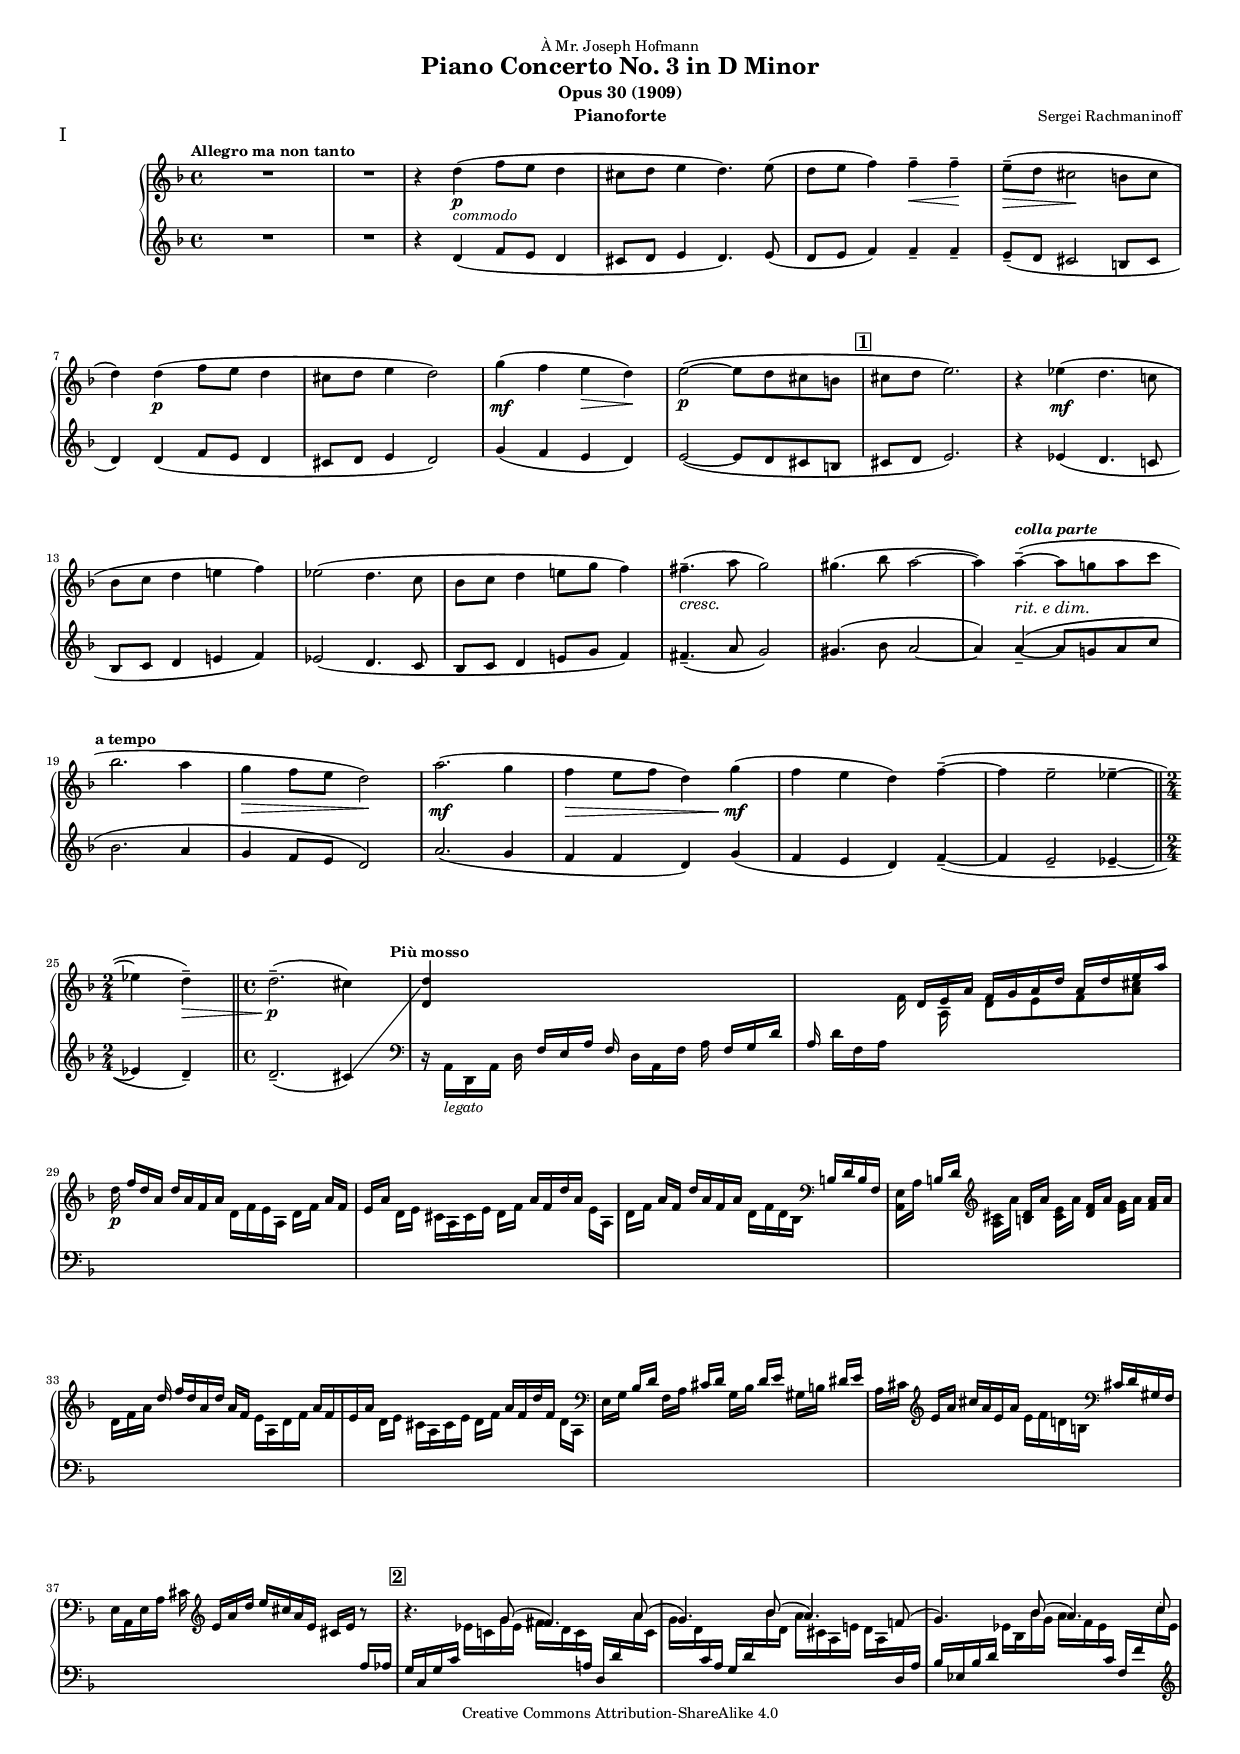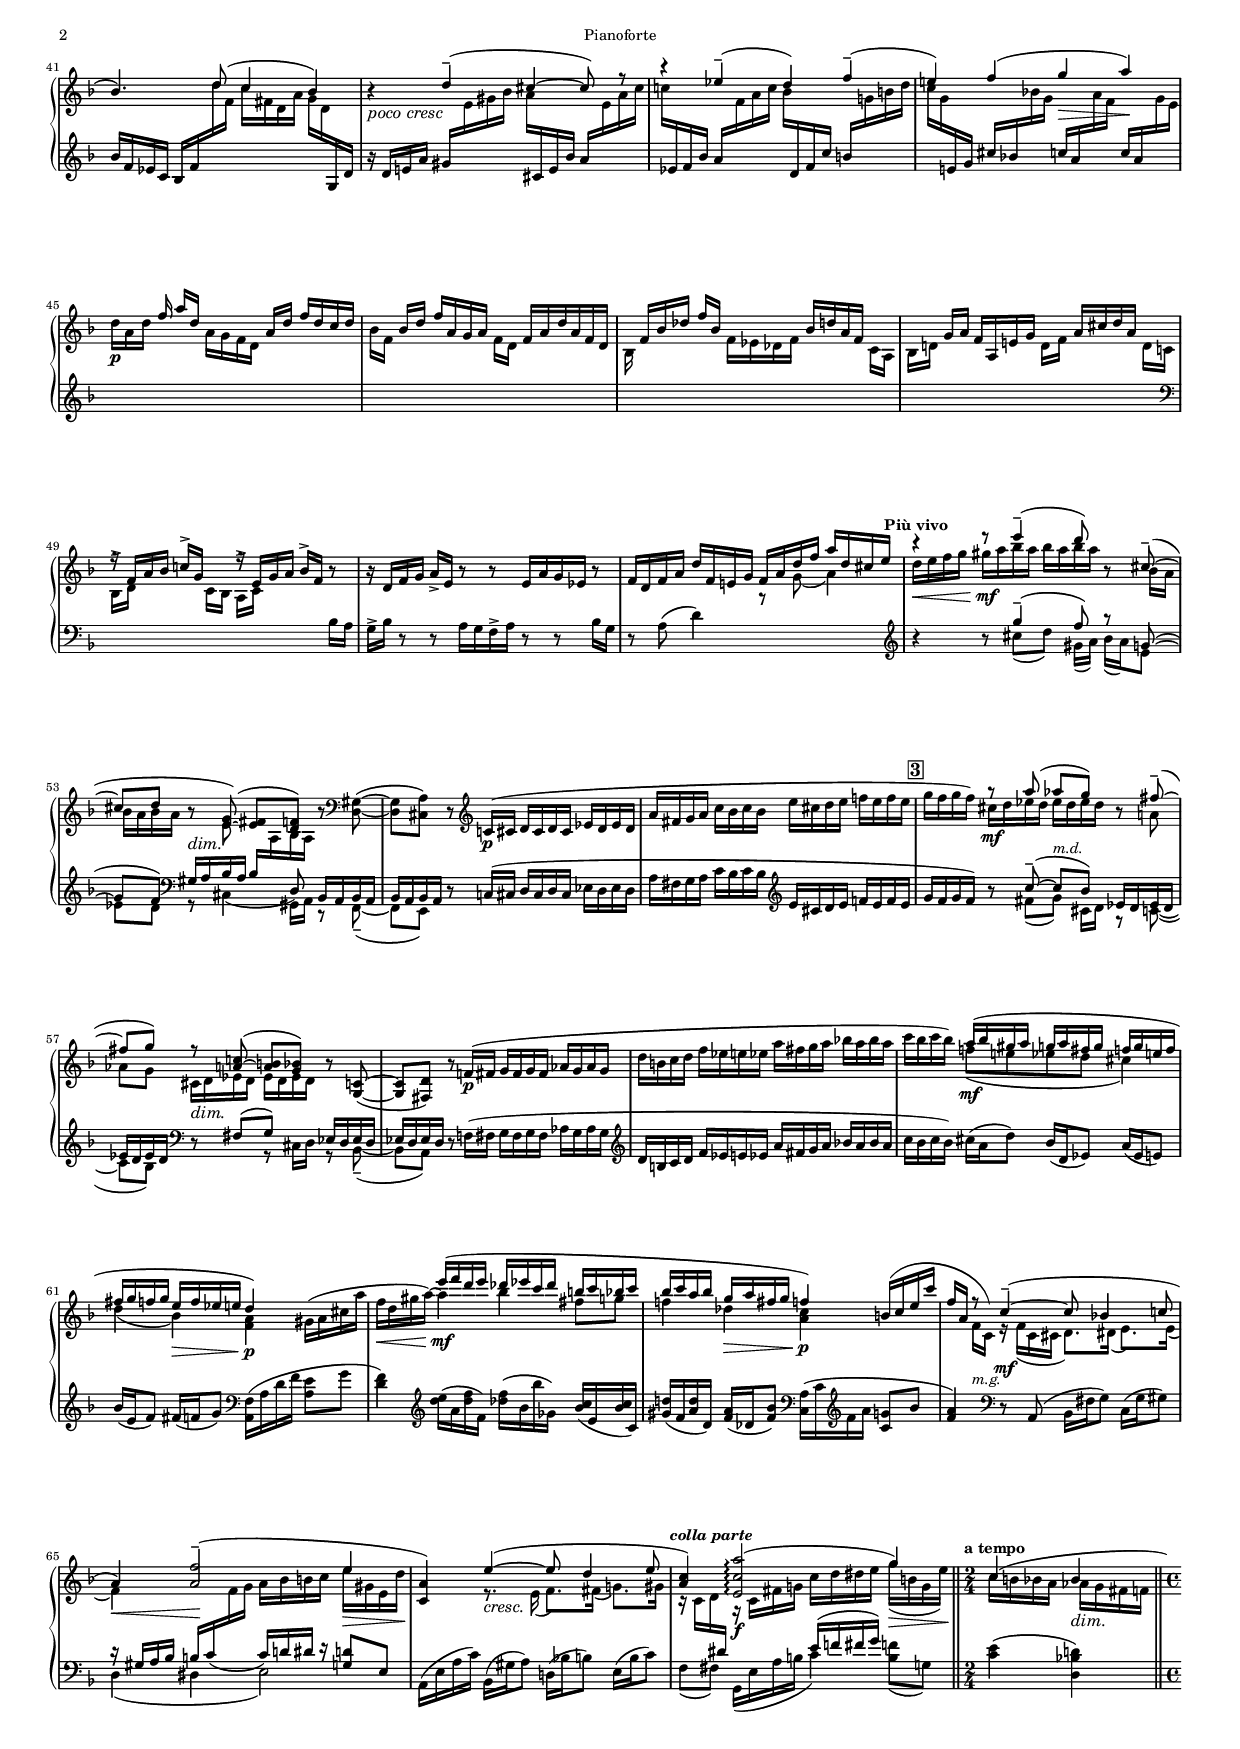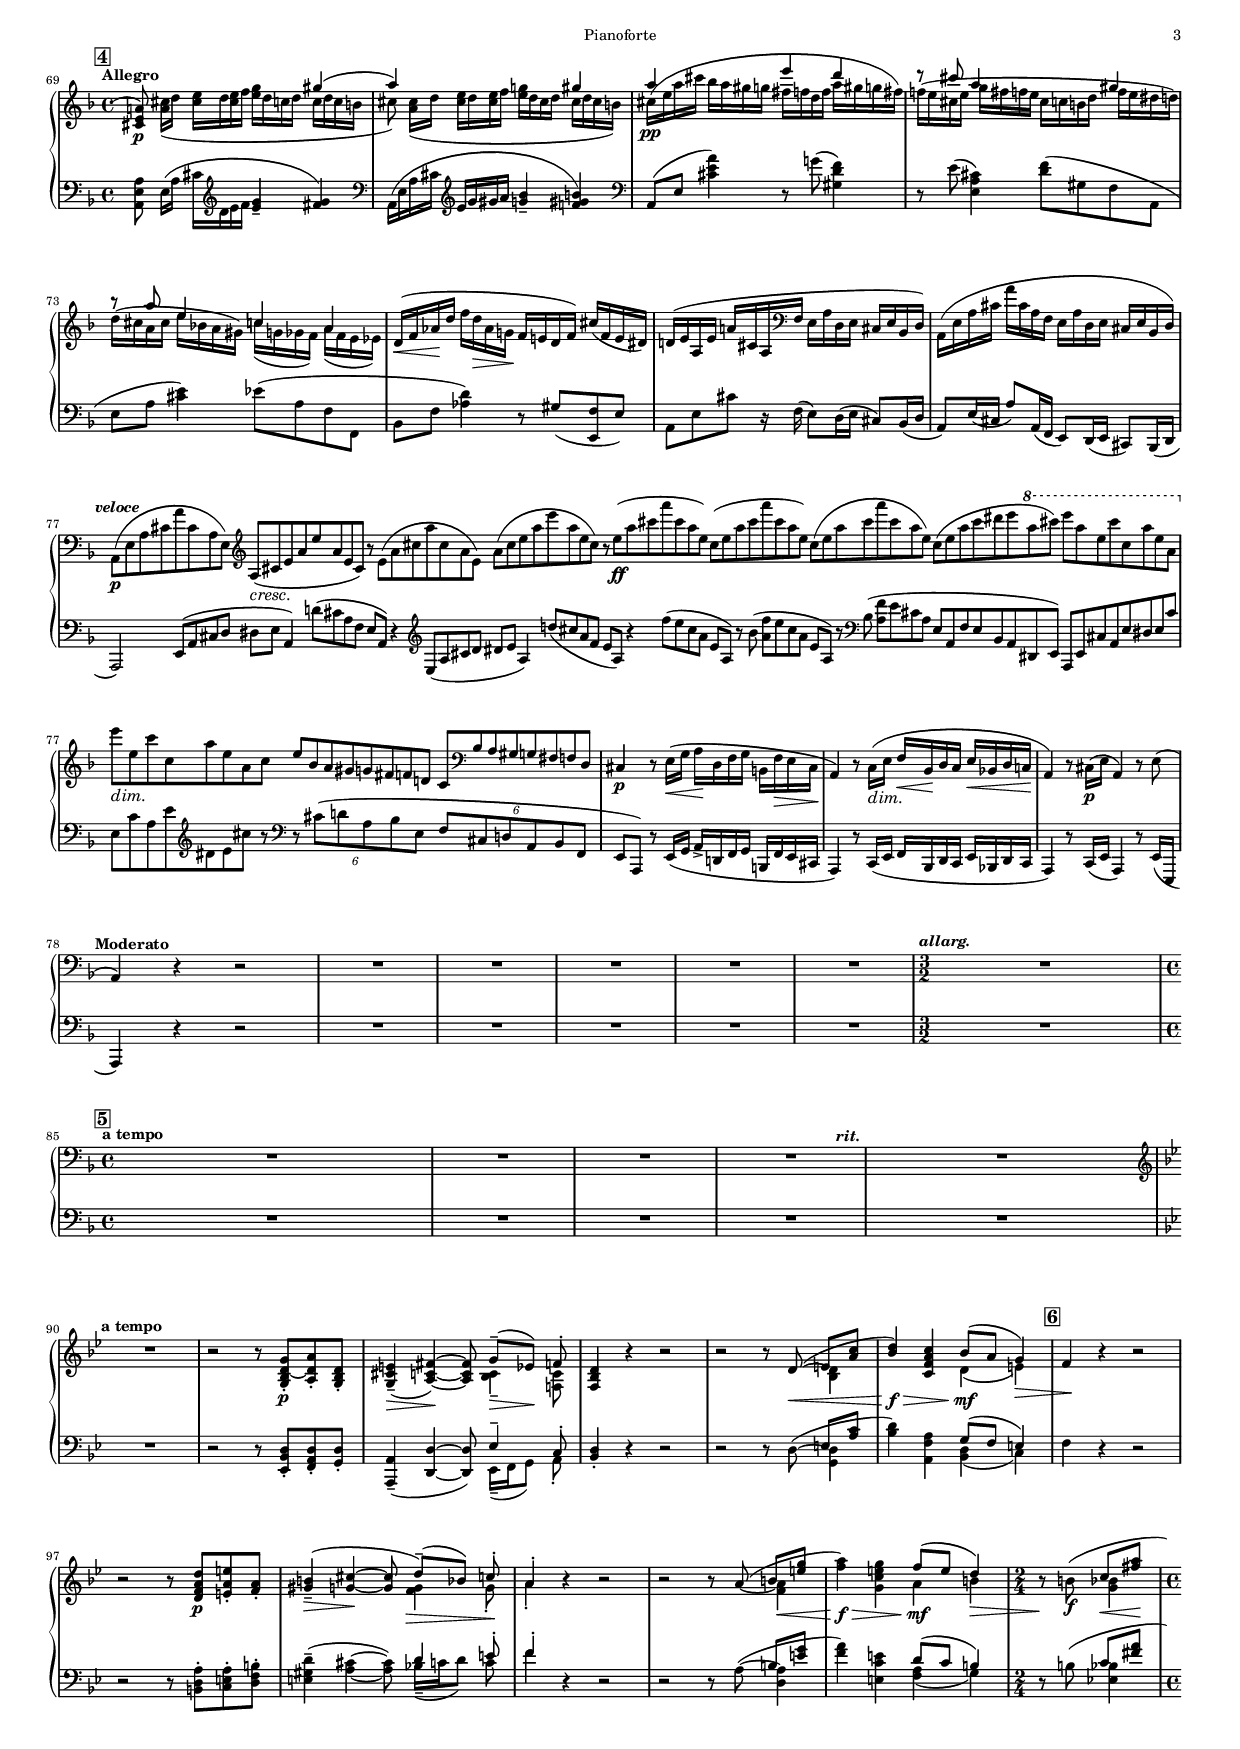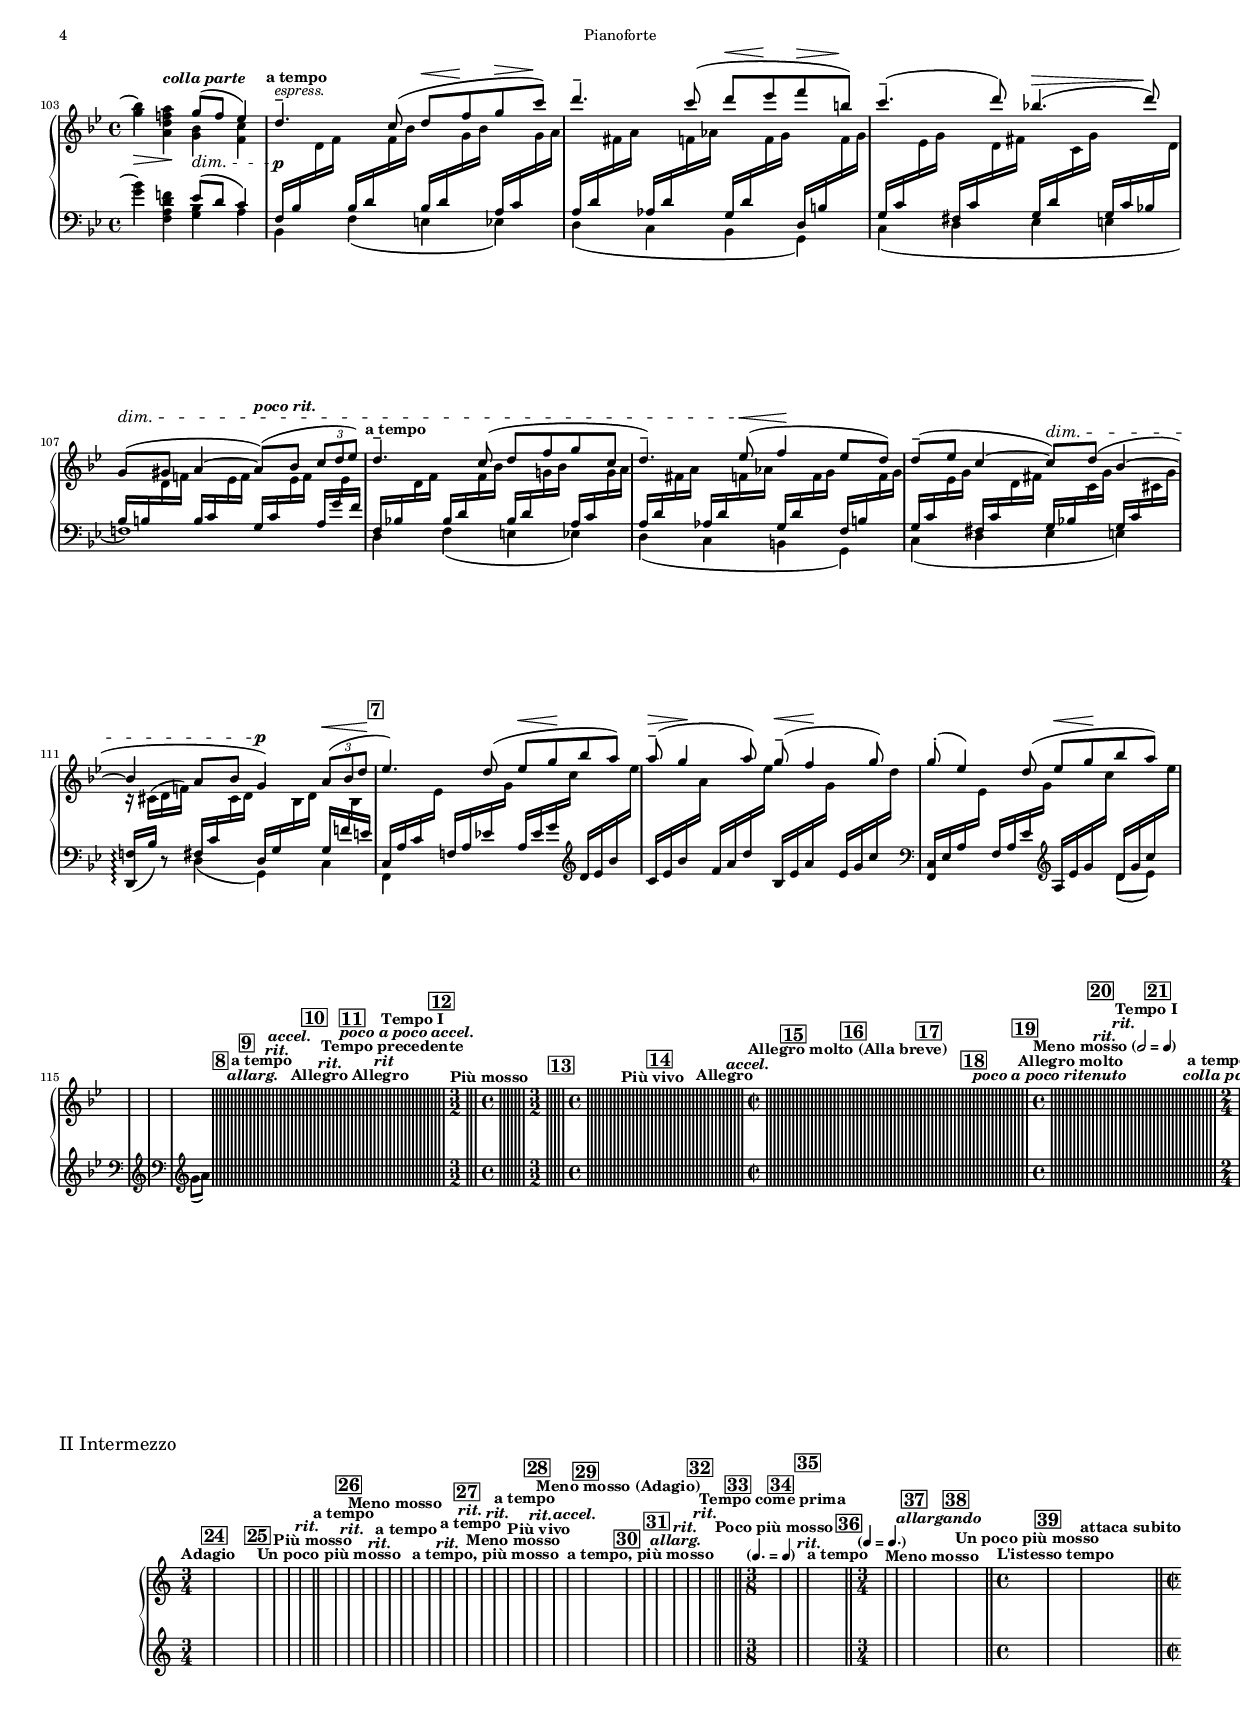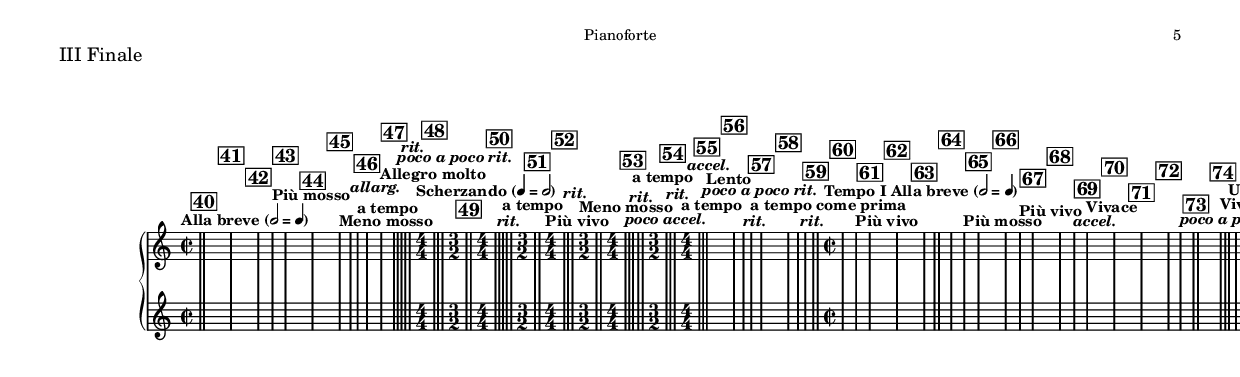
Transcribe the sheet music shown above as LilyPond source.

\version "2.18.2"
\language "english"

\include "include/macros.ily"
\include "include/functions.ily"
\version "2.18.2"

pDolce = \tweak DynamicText.self-alignment-X #LEFT 
  #(make-dynamic-script (markup #:dynamic "p" #:normal-text #:italic "dolce"))

pLeg = \tweak DynamicText.self-alignment-X #LEFT 
  #(make-dynamic-script (markup #:dynamic "p" #:normal-text #:italic "leggiero"))

pCant = \tweak DynamicText.self-alignment-X #LEFT 
  #(make-dynamic-script (markup #:dynamic "p" #:normal-text #:italic "cantabile"))

pComm = \tweak DynamicText.self-alignment-X #LEFT 
  #(make-dynamic-script (markup #:dynamic "p" #:normal-text #:italic "commodo"))

pEsp = \tweak DynamicText.self-alignment-X #LEFT 
  #(make-dynamic-script (markup #:dynamic "p" #:normal-text #:italic "espress."))

pMarc = \tweak DynamicText.self-alignment-X #LEFT 
  #(make-dynamic-script (markup #:dynamic "p" #:normal-text #:italic "marcato"))

mpPMarc = \tweak DynamicText.self-alignment-X #LEFT 
  #(make-dynamic-script (markup #:dynamic "mp" #:normal-text #:italic "poco marc."))


pBenTen = \tweak DynamicText.self-alignment-X #LEFT 
  #(make-dynamic-script (markup #:dynamic "p" #:normal-text #:italic "ben tenuto"))



pPMarc = \tweak DynamicText.self-alignment-X #LEFT 
  #(make-dynamic-script (markup #:dynamic "p" #:normal-text #:italic "poco marcato"))

ppDolce = \tweak DynamicText.self-alignment-X #LEFT 
  #(make-dynamic-script (markup #:dynamic "pp" #:normal-text #:italic "dolce"))

ppLeg = \tweak DynamicText.self-alignment-X #LEFT 
  #(make-dynamic-script (markup #:dynamic "pp" #:normal-text #:italic "leggiero"))
pppLeg = \tweak DynamicText.self-alignment-X #LEFT 
  #(make-dynamic-script (markup #:dynamic "ppp" #:normal-text #:italic "leggiero"))


sempreP = \tweak DynamicText.self-alignment-X #LEFT 
  #(make-dynamic-script (markup #:normal-text #:italic "sempre" #:dynamic "p" ))

semprePP = \tweak DynamicText.self-alignment-X #LEFT 
  #(make-dynamic-script (markup #:normal-text #:italic "sempre" #:dynamic "pp" ))

mfCant = \tweak DynamicText.self-alignment-X #LEFT 
  #(make-dynamic-script (markup #:dynamic "mf" #:normal-text #:italic "cantabile"))

mfMarc = \tweak DynamicText.self-alignment-X #LEFT 
  #(make-dynamic-script (markup #:dynamic "mf" #:normal-text #:italic "marcato"))

fCant = \tweak DynamicText.self-alignment-X #LEFT 
  #(make-dynamic-script (markup #:dynamic "f" #:normal-text #:italic "cantabile"))

fPes = \tweak DynamicText.self-alignment-X #LEFT 
  #(make-dynamic-script (markup #:dynamic "f" #:normal-text #:italic "pesante"))

fMarc = \tweak DynamicText.self-alignment-X #LEFT 
  #(make-dynamic-script (markup #:dynamic "f" #:normal-text #:italic "marcato"))
fMMarc = \tweak DynamicText.self-alignment-X #LEFT 
  #(make-dynamic-script (markup #:dynamic "f" #:normal-text #:italic "molto marc."))


ffMMarc = \tweak DynamicText.self-alignment-X #LEFT 
  #(make-dynamic-script (markup #:dynamic "ff" #:normal-text #:italic "molto marc."))

ffBenTen = \tweak DynamicText.self-alignment-X #LEFT 
  #(make-dynamic-script (markup #:dynamic "ff" #:normal-text #:italic "ben tenuto"))


%midi volumes
#(set! absolute-volume-alist
   (append
     '(
       ("pDolce"    . 0.55)
       ("pLeg"      . 0.55)
       ("pCant"     . 0.55)
       ("pEsp"      . 0.55)
       ("pMarc"     . 0.55)
       ("pPMarc"    . 0.55)
       ("pComm"     . 0.55)
       ("pBenTen"   . 0.55)
       ("sempreP"   . 0.55)
       ("ppDolce"   . 0.49)
       ("ppLeg"     . 0.49)
       ("pppLeg"    . 0.42)
       ("semprePP"  . 0.49)
       ("mpPMarc"   . 0.61)
       ("mfCant"    . 0.68)
       ("mfMarc"    . 0.68)
       ("fPes"      . 0.75)
       ("fCant"     . 0.75)
       ("fMarc"     . 0.75)
       ("fMMarc"    . 0.75)
       ("ffMMarc"   . 0.80)
       ("ffBenTen"  . 0.80)
       )
     absolute-volume-alist))


% equalizer, usin in midi driver
#(define my-equalizer-alist '())

#(set! my-equalizer-alist
   (append
    '(
       ("flute"     .   (0.1 . 0.9))
       ("oboe"      .   (0.1 . 0.8))
       ("clarinet"  .   (0.1 . 0.7))
       ("bassoon"   .   (0.2 . 0.9))
       ("french horn" . (0.2 . 0.9))
       ("trumpet"     . (0.2 . 0.8))
       ("trombone"    . (0.2 . 0.8))
       ("tuba"        . (0.2 . 0.9))
       ("timpani"     . (0.1 . 0.8))
       ("acoustic grand" . (0.35 . 1.0))
       ("string ensemble 1" . (0.2 . 0.7))
       ("pizzicato strings" . (0.2 . 0.7)))
    my-equalizer-alist))

#(define (my-equalizer s)
   (let ((entry (assoc s my-equalizer-alist)))
     (if entry
       (cdr entry))))

\version "2.18.2"

cadenzaIa={\cadenzaOn \tempo\markup{\italic "veloce"} 4=300 s1*9 s1*3 \bar "|" s1 \bar "|" s1 \cadenzaOff |}
cadenzaIb={\cadenzaOn s1 * 58 \cadenzaOff}
cadenzaIc={\cadenzaOn s1*15 s1 s4*21 s4*6 s2*3 s4.*3 s8 s2 s2 s2 s4 s1 s1\cadenzaOff}

conductorI={
  %\commonConductor
  \time 4/4 \tempo "Allegro ma non tanto" 4=120 s1 * 10 \mark\default \barNumberCheck\RhI %1 

  s1 * 7  s4 \tempo\markup{\italic "colla parte"} 4=100 s4 s2  
  \tempo "a tempo" 4=120 s1 * 6 \bar "||" 
  \time 2/4 s2 \bar "||" \time 4/4 s1 \tempo "Più mosso" 4=140 s1 * 11 \mark\default \barNumberCheck\RhII  %2

  
  s1 * 14 | \tempo "Più vivo" 4=155 s1 * 4 \mark\default \barNumberCheck\RhIII %3

  s1 * 11 | \tempo\markup{\italic "colla parte"} 4=140 s1 \bar "||" 
  \time 2/4 \tempo "a tempo" 4=155 s2 \mark\default \barNumberCheck \RhIV \bar "||" %4

  \time 4/4 \tempo "Allegro" 4=140 s1 * 8  \tag #'(score piano) \cadenzaIa s1 
  \tempo "Moderato" 4=110 s1 * 6  
  \time 3/2 \tempo\markup{\italic "allarg."} 4=95 s1. \mark\default  \barNumberCheck \RhV %5

  \time 4/4 \tempo "a tempo" 4=110  s1 * 3 s2 s4 \tempo\markup{\italic "rit."} 4=100 
  s4 s1 \tempo "a tempo" 4=110 s1 * 6 \mark\default  \barNumberCheck \RhVI  %6

  s1 * 6 | \time 2/4 s2 | \time 4/4 s4 \tempo\markup{\italic "colla parte"} 4=100 s4 s2 | 
  \tempo "a tempo" 4=110 s1 * 3
  s2 \tempo \markup{\italic "poco rit."} 4=100 s2 |
  \tempo "a tempo" 4=110 s1 * 4 | \mark\default  \barNumberCheck \RhVII %7

  s1 * 9 \mark\default  \barNumberCheck \RhVIII %8

  s1 * 2  \tempo\markup{\italic "allarg."} 4=95 s1  
  \tempo "a tempo" 4=110 s1 * 4 \mark\default  \barNumberCheck \RhIX %9

  s1 * 5  s2 \tempo\markup{\italic "rit."} 4=100 s2  
  \tempo\markup{\italic "accel."} 4=115 s1 * 6  \tempo "Allegro" 4=140 
  s1 * 6 \mark\default  \barNumberCheck \RhX %10

  s1 s2 \tempo\markup{\italic "rit."} 4=125 s2 \tempo "Tempo precedente" 4=115 s1 * 5 
  \tempo\markup{\italic "poco a poco accel."} 4=125 s1 * 3 \mark\default  \barNumberCheck \RhXI %11

  s2 \tempo "Allegro" 4=140 s2  s1 *5 s2 \tempo\markup{\italic "rit"} 4=132 s2 s1 \bar "||"
  \tempo "Tempo I" 4=120 s1 * 14 \mark\default  \barNumberCheck \RhXII \bar "||" %12

  \tempo "Più mosso" 4=140 \time 3/2 s1.*2 \bar "||"
  \time 4/4 s1 * 6 \bar "||"
  \time 3/2 s1.*4 \mark\default  \barNumberCheck \RhXIII \bar "||"

  \time 4/4 s1 * 10 \tempo "Più vivo" 4=155 s1 * 10 \mark\default \barNumberCheck \RhXIV

  s1 * 10 \tempo "Allegro" 4=145 s1*8 \tempo\markup{\italic "accel."} 4=152 s1*4
  \time 2/2 \tempo "Allegro molto (Alla breve)" 2=91 s1 * 8 \mark\default \barNumberCheck \RhXV

  s1 * 16 \mark\default \barNumberCheck \RhXVI
  
  s1 * 20 \mark\default \barNumberCheck \RhXVII

  s1 * 12 \mark\default \barNumberCheck \RhXVIII

  \tempo\markup{\italic "poco a poco ritenuto"} 2=70 s1 * 12 | 
  \tempo "Allegro molto" 2=91 s1 |
  \tag #'score \cadenzaIb \mark\default \barNumberCheck \RhXIX \bar "||"

  \time 4/4  \tempo\markup {
    \concat {
      "Meno mosso ("
        \smaller \general-align #Y #DOWN \note #"2" #1
        " = "
        \smaller \general-align #Y #DOWN \note #"4" #1
      )
    }
  } 4=150 s1 * 12 s2 \tempo\markup{\italic "rit."} 4=145 s2 s1
  \tag #'score \cadenzaIc
  \mark\default \barNumberCheck \RhXX \bar "|"

  s1 * 3 s2 \tempo\markup{\italic "rit."} 4=140  s2 \bar "||"
  \tempo "Tempo I" 4=120 s1 * 10 \mark\default \barNumberCheck \RhXXI

  s1 * 7 s4 \tempo\markup{\italic "colla parte"} 4=90 s2. 
  \tempo "a tempo" 4=120 s1 * 6 \bar "||" \time 2/4 s2 \bar "||" \time 4/4 s1 \mark\default \barNumberCheck \RhXXII

  s1 * 4 \tempo "Un poco più mosso" 4=130 s1 * 4 \mark\default \barNumberCheck \RhXXIII

  s1 \tempo\markup{\italic "rall."} 4=100 
  s1 \tempo "a tempo" 4=120 
  s1 \tempo\markup{\italic "rall."} 4=100 
  s1 \tempo\markup{\italic "poco accel. a fine"} 4=140 s1* 6 \barNumberCheck \EndMI
}

cadenzaIIa={\cadenzaOn s8 * 36 s2 s1 \cadenzaOff}

conductorII={
  \time 3/4 \tempo "Adagio" 4 = 72 s2.*9 \mark #24 \barNumberCheck \RhXXIV
  
  s2.*16 \mark\default \barNumberCheck \RhXXV
  
  \tempo "Un poco più mosso" 4=76 s2.*6 
  \tempo "Più mosso" 4=86 s2.*3 s2\tempo\markup{\italic "rit."} 4=80  s4 s2.*2 \bar "||"
  \tempo "a tempo" 4=86 s2.*8  s4\tempo\markup{\italic "rit."} 4=80 s2 \mark\default \barNumberCheck \RhXXVI

  \tempo "Meno mosso" 4=76 s2.*3 s4 \tempo\markup{\italic "rit."} 4=72 s2
  \tempo "a tempo" 4=76 s2. * 2 s2. \tag #'score \cadenzaIIa \bar "|"
  s2. \tempo "a tempo, più mosso" 4=86 s2.*6
  s2 \tempo\markup{\italic "rit."} 4=80 s4 
  \tempo "a tempo" 4=86 s2. * 2 
 
  s4 \tempo\markup{\italic "rit."} 4=80 s2 \mark\default \barNumberCheck \RhXXVII
  
  \tempo "Meno mosso" 4=76 s2. * 3 s4 \tempo\markup{\italic "rit."} 4=72 s2 
  \tempo "a tempo" 4=76 s2. * 2
  \tempo "Più vivo" 4=90 s2. * 5 s4 \tempo\markup{\italic "rit."} 4=80 s2 \mark\default \barNumberCheck \RhXXVIII

  \tempo "Meno mosso (Adagio)" 4=72 s2.*6
  \tempo\markup{\italic "accel."} 4=80 s2.*2 
  \tempo "a tempo, più mosso" 4=86 s2.*9 \mark\default \barNumberCheck \RhXXIX

  s2.*8 \mark\default \barNumberCheck \RhXXX

  s2. *8 s4. \tempo\markup{\italic "allarg."} 4=82 s4. \mark\default \barNumberCheck \RhXXXI

  s2.*8 \tempo\markup{\italic "rit."} 4=78 s2.*2 s4.\tempo\markup{\italic "rit."} 4=74 s4. \mark\default \barNumberCheck \RhXXXII 

  \tempo "Tempo come prima" 4=72 s2. * 4 \bar "||"
  \tempo "Poco più mosso" 4=76 s2. * 4 \mark\default \barNumberCheck \RhXXXIII \bar "||"

  \time 3/8
  \tempo\markup {
    \concat {
      (
        \smaller \general-align #Y #DOWN \note #"4." #1
        " = "
        \smaller \general-align #Y #DOWN \note #"4" #1
      )
    }
    
  } 4=51
  s4.*26 \mark\default \barNumberCheck \RhXXXIV

  s4.*11 \tempo\markup{\italic "rit."} 4=45 s4. \mark\default \barNumberCheck \RhXXXV

  \tempo "a tempo" 4=51 s4.*16 \mark\default \barNumberCheck \RhXXXVI \bar "||"

   \time 3/4
  \tempo\markup {
    \concat {
      (
        \smaller \general-align #Y #DOWN \note #"4" #1
        " = "
        \smaller \general-align #Y #DOWN \note #"4." #1
      )
    }
  } 4=76
  s2. * 2 
  \tempo "Meno mosso" 4=72 s2.
  \tempo\markup{\italic "allargando"} 4=68 s2. * 7 \mark\default \barNumberCheck \RhXXXVII

  s2. * 10 \mark\default \barNumberCheck \RhXXXVIII

  \tempo "Un poco più mosso" 4=72 s2. * 6 \bar "||"
  \time 4/4 \tempo "L'istesso tempo" s1 * 4 \mark\default \barNumberCheck \RhXXXIX

  s1 *3 \tempo "attaca subito" s1 \barNumberCheck \EndMII \bar "||" \tag #'(disp part) {\time 2/2 s8}
        
}

cadenzaIIIa={\bar "" \cadenzaOn s1*7\cadenzaOff }


conductorIII = {
  \time 2/2 \tempo \markup {
      \concat {
        "Alla breve ("
        \smaller \general-align #Y #DOWN \note #"2" #1
        " = "
        \smaller \general-align #Y #DOWN \note #"4" #1
        )
      }
    } 2=72
    s1 * 18 \mark #40 \barNumberCheck \RhXL

    s1 * 20 \mark\default \barNumberCheck \RhXLI

    s1 * 18 \mark\default \barNumberCheck \RhXLII

    s1 * 15 \tempo "Più mosso" 2=76 s1 * 8 \mark\default \barNumberCheck \RhXLIII

    s1 * 11 \mark\default \barNumberCheck \RhXLIV

    s1 * 12 \mark\default \barNumberCheck \RhXLV

    \tempo "Meno mosso" 2=72 s1 * 15 
    \tempo\markup{\italic "allarg."} 2=65 s1
    \tempo "a tempo" 2=72 s1 * 5 \mark\default \barNumberCheck \RhXLVI

    s1 * 8 \tempo "Allegro molto" 2=80 s1 * 4 \mark\default \barNumberCheck \RhXLVII

    s1 * 2 \tempo\markup{\italic "poco a poco rit."} 2=78 s1 * 10 \tempo\markup{\italic "rit."} 2=76 s1 * 4 \bar "||"
    \numericTimeSignature
    \time 4/4
    \tempo \markup {
      \concat {
        "Scherzando ("
        \smaller \general-align #Y #DOWN \note #"4" #1
        " = "
        \smaller \general-align #Y #DOWN \note #"2" #1
        )
      }
    } 4=76 s1 * 2 \mark\default \barNumberCheck \RhXLVIII

    s1 * 8 \bar "||"
    \time 3/2 s1. \mark\default \barNumberCheck \RhXLIX \bar "||"

    \time 4/4 s1*6 s2. \tempo \markup{\italic "rit."} 4=72 s4 \mark\default \barNumberCheck \RhL

    s1 \tempo "a tempo" 4=76 s1 * 4 \bar "||"
    \time 3/2 s1.*3 \mark\default \barNumberCheck \RhLI \bar "||"

    \time 4/4 \tempo "Più vivo" 4=80 s1 * 8 \mark\default \barNumberCheck \RhLII

    \tempo\markup{\italic "rit."} 4=76 s1 * 2 \bar "||"
    \time 3/2 \tempo "Meno mosso" 4=72 s1. * 2 \bar "||"
    \time 4/4 s1 * 2 \tempo\markup{\italic "poco accel."} 4=76  s1 s2 \tempo\markup{\italic "rit."} 4=73  s2 \mark\default \barNumberCheck \RhLIII

    \tempo "a tempo" 4=76 \grace s8 s1 * 4 \bar "||" 
    \time 3/2 s1. * 2 s2 \tempo\markup{\italic "rit."} 4=72  s1 \mark\default \barNumberCheck \RhLIV \bar "||"

    \time 4/4 \tempo "a tempo" 4=76 s2 \tempo\markup{\italic "accel."} 4=80 s2 s1 * 3 
    \tempo\markup{\italic "poco a poco rit."} 4=70 s1 * 4 \mark\default \barNumberCheck \RhLV
    
    \tempo "Lento" 4=60 s1 * 9 \mark\default \barNumberCheck \RhLVI

    s1 * 3 \tempo\markup{\italic "rit."} 4=55 s1 
    \tempo "a tempo come prima" 4=76 s1 * 4 \mark\default \barNumberCheck \RhLVII

    s1 * 6 \mark\default \barNumberCheck \RhLVIII

    s1 * 8 s2 \tempo\markup{\italic "rit."} 4=72 s2 s1 * 2 \mark\default \barNumberCheck \RhLIX \bar "||"
  
    \defaultTimeSignature
    \time 2/2 \tempo \markup {
      \concat {
        "Tempo I Alla breve ("
        \smaller \general-align #Y #DOWN \note #"2" #1
        " = "
        \smaller \general-align #Y #DOWN \note #"4" #1
        )
      }
    } 2=72 s1 * 13 \mark\default \barNumberCheck \RhLX

    s1 * 7 \tempo "Più vivo" 2=76  s1 * 8 \mark\default \barNumberCheck \RhLXI

    s1 * 14 \mark\default \barNumberCheck \RhLXII

    s1 * 14 \mark\default \barNumberCheck \RhLXIII

    s1 * 4 \bar "||"

    s1 * 12 \mark\default \barNumberCheck \RhLXIV

    s1 * 4 \tempo "Più mosso" 2=80 s1 * 8 \mark\default \barNumberCheck \RhLXV

    s1 * 11 \mark\default \barNumberCheck \RhLXVI

    s1 * 12 \tempo "Più vivo" 2=84 s1 * 6 \mark\default \barNumberCheck \RhLXVII

    s1 * 13 \mark\default \barNumberCheck \RhLXVIII

    s1 * 8 \tempo\markup{\italic "accel."} 2=86  s1 * 4 \mark\default \barNumberCheck \RhLXIX

    \tempo "Vivace" 2=88 s1 * 16 \mark\default \barNumberCheck \RhLXX

    s1 * 8 \mark\default \barNumberCheck \RhLXXI

    s1 * 10 \mark\default \barNumberCheck \RhLXXII

    s1 * 4 \tempo\markup{\italic "poco a poco accel."} 2=90  s1 * 8 \mark\default \barNumberCheck \RhLXXIII \bar "||"

    s1 * 11 \tag #'score \cadenzaIIIa \mark\default \barNumberCheck \RhLXXIV \bar "||"
  
    \tempo "Vivacissimo" 2=92 s1 * 4
    \tempo "Un poco meno mosso" 2=88 s1 * 4
    \time 3/2 s1. * 2
    \time 2/2 \tempo\markup{\italic "accel."} 2=90  s1 * 2 |
    \tempo "Tempo precedente" 2=92 s1 * 4 \mark\default \barNumberCheck \RhLXXV

    \tempo "Un poco meno mosso" 2=88 s1 * 4
    \tempo \markup{\italic "poco a poco accel."} 2=90 s1 * 10 \mark\default \barNumberCheck \RhLXXVI

    s1 \tempo \markup{\italic "allarg."} 2=84 s1 * 4
    \tempo\markup{\italic "accel."} 2=86 s1 * 3 
    \tempo "a tempo" 2=88 s1 * 2 \mark\default \barNumberCheck \RhLXXVII

    \tempo "Più vivo" 2=92 s1 * 6 
    \tempo\markup{\italic "rit."} 2=88 s1 * 2 \mark\default \barNumberCheck \RhLXXVIII
    
    \tempo\markup{\italic "poco a poco accel."} 2=92 s1 * 4 \tempo "a tempo" 2=88 s1*4 \mark\default \barNumberCheck \RhLXXIX

    \tempo "Più vivo" 2=92 s1 * 4
    \tempo "Presto" 2=96 s1 * 10 \barNumberCheck \EndMIII \bar "|."
  }
%\new Staff { \compressFullBarRests \keepWithTag #'score \conductorI}


PianoUPI=\relative c'{\commonConductor 
\expandFullBarRests  
\clef treble \key d\minor \time 4/4
  R1 * 2 |
  r4 d'\p-\markup{\italic "commodo"}( f8 e d4 |
  cs8 d e4 d4.) e8( |
  d e f4) f--\< f--\! |
  e8--\>( d cs2\! b8 cs \mbreak |
  d4) d(\p f8 e d4 |
  cs8 d e4 d2) |
  g4(\mf f e\> d\!) |
  e2\p~( e8 d cs b |
  cs d e2.) |
  r4 ef\mf( d4. c8 \mbreak |
  bf c d4 e f) |
  ef2( d4. c8 |
  bf c d4 e8 g f4) |
  fs4.\cresc--( a8 g2) |
  gs4.( bf8 a2~ |
  a4) \nextDim "rit. e dim." a--\>(~ a8 g a c \mbreak |
  bf2. a4 |
  g\> f8 e d2)\! |
  a'2.\mf( g4 |
  f\> e8 f d4) g(\mf |
  f e d) f--~( |
  f e2-- ef4--~ \mbreak |
  \time 2/4 ef4 d--)\> |
  \time 4/4 d2.--\p( cs4)
  \toDN \stemDown r16 a,,-\markup{\italic "legato"} d, a' d \stemUp f[ e a] f \stemDown d[ a f'] a \stemUp f[ g d'] |
  a \stemDown d[ f, a] \toUP \stemNeutral
  << {\voiceOne s d e a f g a d a d e a}
  \context Voice = "PnoV2" {\voiceTwo f, s a, s d8 e f <a cs>} >>
  \oneVoice \mbreak 
  \stemDown d16\p \stemUp f[ d a] d a f a \stemDown d, f e a, d f \stemUp a[ f] |
  e a \stemDown d,[ e] cs a cs e d f \stemUp a[ f d' a] \stemDown e[ a,] |
  d f \stemUp a[ f] d' a f a \stemDown d, f d bf \clef bass \stemUp b d b f |
  \stemDown <a, e'> a' \stemUp b[ d] \clef treble \stemDown <a cs>[ a']
  \stemUp <b, d> a' \stemDown <cs, e>[ a'] \stemUp <d, f> a' \stemDown <e g>[ a] \stemUp <f a> a \mbreak  
  \stemDown d,[ f a] \stemUp d f d a d a[ f] \stemDown e[ a, d f] \stemUp a[ f |
  e a] \stemDown d,[ e] cs[ a cs e] d[ f] \stemUp a[ f d' f,] \stemDown d a |
  \clef bass e[ g] \stemUp bf[ d] \stemDown f,[ a] \stemUp cs[ d] 
  \stemDown g,[ bf] \stemUp d[ e] \stemDown gs,[ b] \stemUp ds[ e] |
  \stemDown a,[ cs] \clef treble \stemUp e a cs a e a \stemDown e f d b \clef bass \stemUp cs d gs, f \mbreak |
  \stemDown e a, e' a cs \clef treble \stemNeutral e[ a d] e cs a e cs e r8 |
  r4. \voiceOne g8( fs4.) a8( |
  g4.) bf8( a4.) f8( |
  g4.) bf8( a4.) c8( \mpbreak
  bf4.) d8( c4 bf) |
  \oneVoice \nextCresc "poco cresc" r4\< \voiceOne d--( cs~ cs8) r |
  r4 ef--( d) f--( |
  e) f( g\> a\!) \mbreak |
  \oneVoice \stemDown d,16\p[ a d] \stemUp f a[ d,] \stemDown a[ g f d] \stemUp a'[ d] f d c d |
  \stemDown bf[ f] \stemUp bf[ d] f a, g a \stemDown f[ d] \stemUp f[ a d a f d] |
  \stemDown bf \stemUp f'[ bf df] f[ bf,] \stemDown f[ ef df f] \stemUp bf[ d a f] \stemDown c[ a] |
  bf[ d] \stemUp g[ a] f[ a, e' g] \stemDown d[ f] \stemUp a[ cs d a] \stemDown d,[ c] \mbreak |
  \stemNeutral \voiceOne r f a bf c-> g s8 r16 e g a bf-> f \oneVoice r8 |
  r16 d f g a-> e r8 r e16[ a g ef] r8 |
  f16 d f a d f, e g
  << {\voiceOne f a d f a d, cs e}
  \context Voice = "PnoV2" {\voiceTwo r8 g,( a4)}>> |
  << {r4 r8 e''4--( d8) \oneVoice r8 \voiceOne cs,--(~ }
  \context Voice="PnoV2" {d16\< e f g gs\mf a bf a bf a bf a s8 bf,16 a}>> \mbreak |
  <<{cs8 d \oneVoice r8\dim  \voiceOne <g, e~>( ) \oneVoice <e fs> <d f>) } 
  \context Voice="PnoV2" {bf'16 a bf a s8 e \oneVoice \toDN bf16 \toUP a bf a}>> 
  r8 \clef bass <d, gs>~( |
  <d gs> <cs a'>) r \clef treble c'16\p( cs d cs d cs ef d ef d |
  a' fs g a c bf c bf e cs d e f e f e |
  g f g f)
  <<{\voiceOne r8\mf a( af g) \oneVoice r \voiceOne fs--~(}
  \context Voice="PnoV2" {\voiceTwo cs16 d ef d ef d ef d s8 a} >> \mbreak |
  <<{fs' g) r8\dim <a,~ c>( <a b> <g bf>) }
  \context Voice="PnoV2" {af g cs,16 d ef d ef d ef d}>>
  \oneVoice r8 <c g>~( |
  <c g> <d fs,>)
  r8 f16(\p fs g fs g fs af g af g |
  \clef treble d' b c d f ef e ef a fs g a bf a bf a |
  c bf c bf) 
  <<{\voiceOne a\mf( bf gs a g a fs g f g e f}
  \context Voice="PnoV2" {f8([ e ef d] cs4)}>> \mbreak |
  <<{fs16 g f g e\> f ef e d4)\p}
  \context Voice="PnoV2" {d( bf) <f a>}>>
  \oneVoice gs16( a cs a' |
  f\< d gs a~) 
  <<{\voiceTwo a4\mf bf fs8 g}
  \context Voice="PnoV2" {\voiceOne e'16( f d e df ef c df b c bf c}>> |
  <<{f,4 df\> <a c>\p s}
  \context Voice="PnoV2" {bf'16 c a bf g a fs g f4) b,16( c e c'}>> |
  <<{s8 \voiceOne r c,4--(~\mf c8 bf4 c8}
  \context Voice="PnoV2" {f16[ a,] \voiceTwo f_\markup{\italic "m.g."} c) r f( c cs d8.) ds16( e8.) e16(}>> \mbreak |
  <<{a4\<) <a f'>2--(\! e'4 }
  \context Voice="PnoV2" {f,4) s a16 bf b c e\> gs, e d'\!}>> |
  \oneVoice <a c,>4)
  <<{\voiceOne e'~(\cresc e8 d4 e8}
  \context Voice="PnoV2" {r8. e,16( f8.) fs16( g8.) gs16}>> |
  <<{<a c>4) <e c' a'>2\arpeggio\f( g'4) }
  \context Voice="PnoV2" {r16 \oneVoice c,, d \toDN ds \toUP \voiceTwo r c fs g c d ds e g(\> b, g e'\!)}>>
  \time 2/4 
  <<{c4( bf\dim}
  \context Voice="PnoV2" {c16 b bf a af g fs f}>>\mpbreak |
  \oneVoice \time 4/4 <cs e a>8)\p
  \once \slurDown <a' cs>16([ d] <cs e> d <cs e> f <e g> d c d
  <<{\voiceTwo c d c b  | cs8) <a cs>16([  d]}
  \context Voice="PnoV2" {\voiceOne gs4( a)}>>
  \oneVoice <cs, e>16 d < cs e> f <e g> d cs d
  <<{\voiceTwo cs d cs b)}
  \context Voice="PnoV2" {gs'4}>>  |
  <<{\voiceOne a\pp s e' d}
  \context Voice="PnoV2" {\voiceTwo \once \slurUp cs,16( e a cs bf a gs g fs f d f a gs g fs)}>>  |
  <<{r8 cs' a4  s gs}
  \context Voice="PnoV2" {\once\slurUp f16(  e cs e g fs f e cs c b d f e ds d)}>> \mbreak  |
  <<{r8 a' e4 c a}
  \context Voice ="PnoV2" {\once \slurUp d16( cs a cs e bf a gs) c( g gf f) a(  f e ef)} >>
  \oneVoice d\<( f af\! d f d\> af g\! f e d f) cs'( f, e ds) |
  d( e a, e' a cs, a \clef bass f e a d, e cs e bf d) |
  a( e' a cs a' cs, a f e a d, e cs e bf d) \mbreak \bar "|"
  \cadenzaOn \tempo\markup{\italic "veloce"} 4=300
  a8\p([ e' a cs a' cs, a e)] \clef treble a[(\cresc cs e a e' a, e cs)]
  r e([ a cs a' cs, a e)] a[( cs e a e' a, e cs])
  r8 e\ff[( a cs a' cs, a e)] cs[( e a cs a' cs, a e]) 
  cs[( e a cs a' cs, a e]) 
  cs([ e a cs ds e \ottava #1 a cs]) e[ a, e cs' cs, a' e a,] \ottava #0 \mbreak \bar "|"
  e'\dim[ e, cs' cs, a' e a, cs] e[ bf a gs g fs f d] cs[\clef bass bf a gs g fs f d] \bar "|"
  cs4\p r8 e16[\<( g] a\![ d, f g] b,[ f'\> e cs\!] \bar "|"
  a4) r8 cs16\dim[( e] f\<[ b,\! d cs] e\<[ bf d c]\! \cadenzaOff \bar "|"
  a4) r8 cs16\p( e a,4) r8 e'( \mbreak |
  a,4) r r2 | \repeat unfold 5 {R1} |
  \time 3/2 R1. \mbreak | \time 4/4 R1 * 5 \mbreak  |
  \key g\minor \clef treble R1 ~
  r2 r8 <g' bf d g>-.\p <a d a'>-. <g bf d>-.|
  <g cs e>4--(\> <a c fs>)\!~ <a c fs>8
  <<{\voiceOne g'8--\>([ ef)\!] f-.}
  \context Voice="PnoV2" {<bf, c>4-- <c f,>8} >>|
  \oneVoice <f, bf d>4 r r2 |
  r r8 <<{\voiceOne \once\slurUp d'(~\< \voiceTwo <d bf>4 | \voiceOne <bf' d>)\f\> }
  \context Voice="PnoV2" {\voiceOne s8 e, <a c> | s4}>> 
  <c, f a c>4 <<{\voiceOne bf'8\mf( a g4)\> }
  \context Voice="PnoV2" {\voiceTwo d4( e)}>> |
  \oneVoice f\! r r2 \mbreak  |
  r2 r8 <d f a d>\p <e a e'>-. <f a>-. |
  <gs b>4--(\> <g cs>\!~ <g cs>8
  <<{\voiceTwo <f g>4)\> g8-.\! | a4-.}
  \context Voice="PnoV2" {\voiceOne d8--([ bf]) c-. | a4-.}>>
  \oneVoice r r2 |
  r r8 \once \stemUp a8(~
  <<{\voiceTwo <a f>4\<}
  \context Voice="PnoV2" {b8 <e g>}>> |
  \oneVoice <f a>4)\f\> <g e c g>
  <<{\voiceOne f8(\mf e d4)\>}
  \context Voice="PnoV2" {\voiceTwo a b}>> |
  \oneVoice r8\! b\f(
  <<{\voiceOne c\< <fs a>\!}
  \context Voice="PnoV2" {<bf, g>4}>> \mpbreak |
  \time 4/4 \oneVoice <g' bf>)\> <a, d f a>\! 
  <<{\voiceOne g'8( f ef4)}
  \context Voice="PnoV2" {<bf g>\dim <f c'>}>> |
  <<{ \oneVoice
 \toDN\stemUp f,16 bf \toUP\stemDown d f \toDN\stemUp bf, d \toUP\stemDown f bf \toDN\stemUp 
  bf, d \toUP\stemDown g bf \toDN\stemUp a, c \toUP\stemDown g' a |
  \toDN \stemUp a, d \toUP \stemDown fs a \toDN \stemUp af, d \toUP  \stemDown f af \toDN \stemUp g, d' \toUP \stemDown f g \toDN \stemUp d, b' \toUP \stemDown f' g |
  \toDN \stemUp g, c \toUP \stemDown ef g \toDN \stemUp fs, c' \toUP \stemDown d fs \toDN \stemUp g, d' \toUP \stemDown c g' \toDN \stemUp  g, c bf \toUP \stemDown d


}
 \context Voice="PnoV2" {\voiceOne 
  d'4.-- \p^\markup{\italic "espress." } \dynamicUp c8( d\< f-\omit\mf g\> c-\omit\p) |
  d4.-- c8( d\< ef-\omit\mf f\> b,-\omit\mp) |
  c4.--( d8) bf4.(\> d8)-\omit\p
 
}
 
  >> \mbreak |

  <<{\toDN \stemUp bf,,16 b \toUP \stemDown d f \toDN \stemUp b, c \toUP \stemDown ef f 
        \toDN \stemUp g, c \toUP \stemDown ef f \toDN \stemUp a, g' \toUP \stemDown ef \toDN \stemUp f |      
     f, bf \toUP \stemDown d f \toDN \stemUp bf, d \toUP \stemDown f bf 
        \toDN \stemUp bf, d \toUP \stemDown g bf \toDN \stemUp a, c \toUP \stemDown g' a |
     \toDN \stemUp a, d \toUP \stemDown fs a \toDN \stemUp af, d \toUP\stemDown f af 
        \toDN \stemUp g, d' \toUP \stemDown f g \toDN \stemUp f, b \toUP \stemDown f' g |
      \toDN \stemUp g, c \toUP \stemDown ef g  \toDN \stemUp fs, c' \toUP \stemDown d fs  
        \toDN \stemUp g, bf\toUP \stemDown c g' \toDN \stemUp g, c \toUP \stemDown cs g'
      }
  \context Voice="PnoV2"{g8(\dim gs a4~ a8)( bf \tuplet 3/2 {c d ef)} |
          d4.-- c8( d f g c, | 
        d4.--) ef8(\< f4\! ef8 d) |
      d--( ef c4~ c8)\dim d( bf4~}
  >> \mbreak |

  <<{r16 cs,( d f)  \toDN \stemUp fs, c' \toUP \stemDown cs d \toDN \stemUp d, g\toUP \stemDown bf d \toDN \stemUp g, f' \toUP \stemDown bf, \toDN \stemUp e 
     \toDN \stemUp c, a' c \toUP \stemDown ef  \toDN \stemUp f, a ef' \toUP \stemDown g 
     \toDN \stemUp a, ef' g \toUP \stemDown c \toDN \stemUp d, ef bf' \toUP \stemDown ef |
      \toDN \stemUp c, ef bf' \toUP \stemDown a  \toDN \stemUp f a d \toUP \stemDown ef 
     \toDN \stemUp bf, ef a \toUP \stemDown g \toDN \stemUp ef g c \toUP \stemDown d |
     \toDN \stemUp <c,, f,> ef a \toUP \stemDown ef'  \toDN \stemUp f, a ef' \toUP \stemDown g 
     \toDN \stemUp a, ef' g \toUP \stemDown c \toDN \stemUp d, g c \toUP \stemDown ef |
   
   }
  \context Voice="PnoV2" {bf4 a8 bf g4\p) \tuplet 3/2 { a8(\< bf d\!} |
   ef4.) d8( ef\< g\! bf a) |
   a--(\> g4\! a8) g--\<( f4\! g8) 
   g-.( ef4) d8( ef\< g\! bf a) }>> \mbreak |
}
PianoUPII=\relative c'{\commonConductor s1}
PianoUPIII=\relative c'{\commonConductor s1}
PianoDNI=\relative c'{\commonConductor 
  \clef treble \key d\minor \time 4/4 \expandFullBarRests
  R1 * 2 |
  r4 d( f8 e d4 |
  cs8 d e4 d4.) e8( |
  d e f4) f-- f-- |
  e8--( d cs2 b8 cs \mbreak |
  d4) d( f8 e d4 |
  cs8 d e4 d2) |
  g4( f e d) |
  e2~( e8 d cs b |
  cs d e2.) |
  r4 ef( d4. c8 \mbreak |
  bf c d4 e f) |
  ef2( d4. c8 |
  bf c d4 e8 g f4) |
  fs4.--( a8 g2) |
  gs4.( bf8 a2~ |
  a4)  a--(~ a8 g a c \mbreak |
  bf2. a4 |
  g f8 e d2) |
  a'2.( g4 |
  f  f d4) g( |
  f e d) f--~( |
  f e2-- ef4--~ \mbreak |
  \time 2/4 ef4 d--) |
  \time 4/4 d2.--( cs4)
  \clef bass \showStaffSwitch \toUP <d d'>4 s s2 \hideStaffSwitch \toDN
  s1 * 9 |
  s2 s4 s8 \stemUp a16 af |
  g c, g' c \toUP \stemDown ef c g' ef \stemNeutral fs d c \toDN a d, d' \toUP a' c, |
  g' d \toDN c a g d' \toUP bf' d, \stemDown a' cs, a e' \stemNeutral d a \toDN d, a' |
  \stemUp bf ef, bf' d \toUP \stemDown ef bf bf' g \stemNeutral a f ef \toDN c f, f' \toUP c' ef, |
  \toDN \clef treble bf' f \toDN ef c bf f' \toUP d' f, \stemDown c' fs, d a' \stemNeutral g d \toDN g, d' |
  r d e a gs \toUP e gs bf a \toDN cs, e bf' a \toUP e a cs |
  c \toDN ef, f bf a \toUP f a c bf \toDN d, f c' b \toUP g b d |
  c g \toDN e g cs bf \toUP bf g \toDN c a \toUP a f \toDN c' a \toUP g e |
  \toDN s1 * 4 \clef bass |
  \toUP \stemDown bf16-> d s4 c16 bf a-> c \toDN \stemNeutral s4 bf16 a |
  g-> bf r8 r a16[ g f-> a] r8 r bf16 g |
  r8 a( d4) s2 |
  \clef treble r4 r8 <<{\voiceOne g'4--( f8) r g,(~}
  \context Voice="PnoV4" {\voiceTwo cs8([ d)] gs,16( a) bf( a) e8} >> |
  <<{g[ f)] \clef bass gs,16  a bf a s8 \voiceTwo gs,16 a \voiceOne bf a bf a | bf a bf a}
  \context Voice="PnoV4" {ef''8[ d] r cs,4( \voiceOne d8) \voiceTwo r f,(~-- | f e)}>>
  \oneVoice r8 c'16( cs d cs d cs ef d ef d |
  a' fs g a c bf c bf \clef treble e cs d e f e f e |
  g f g f) r8
  <<{\voiceOne c'--(~ c^\markup{\italic "m.d."} bf) ef,16 d ef d}
  \context Voice="PnoV4" {fs8([ g]) cs,16 d r8 c~( }>> |
  <<{ef16 d ef d \clef bass \oneVoice r8 \voiceOne fs,([ g)] s ef16 d ef d}
  \context Voice="PnoV4" {c'8 bf) s4 r8 cs,16 d r8 bf--(~ }>> |
  <<{ef16 d ef d}
  \context Voice="PnoV4" {bf8 a)}>>
  \oneVoice r8 f'16( fs g fs g fs af g af g |
  \clef treble d' b c d f ef e ef a fs g a bf a bf a |
  c bf c bf) cs( a d8) bf16( d, ef8) a16( ef e8) |
  bf'16( e, f8) fs16( f g8) \clef bass <a,, f'>16( a' d f <e a,>8 g |
  <f d>4) \clef treble <d' e>16( a <d f> f,) <df' f>( bf bf' gf,) <bf c>( e, <bf' c> c,) |
  <gs' d'>( f <a d> d,) <f a>( df <f bf>8) \clef bass <a, c,>16( c \clef treble f a <g c,>8 bf |
  <f a>4) \clef bass r8 a,,( bf16 fs' g8) c,16( g' gs8) |
  <<{\voiceOne r16 gs a bf b \once \slurDown c( \toUP \oneVoice f g \toDN \voiceOne c,) d ds r <d g,>8 e,}
  \context Voice="PnoV4" {d4( ds e2) } >>| 
  \oneVoice a,16( e' a c) bf,( gs' a8) d,16( bf' b8) e,16( b' c8) |
  <<{\voiceTwo f,( fs) g,16( e' a b c4) <b f'>8( g)}
  \context Voice="PnoV4" {\voiceOne s2 e'16( f fs g) s4}>> |
  \oneVoice \time 2/4 <e c>4( <d bf d,>) |
  <a, e' a>8 e'16([ a] cs \clef treble d e f <e g>4-- <fs g>) |
  \clef bass a,,16( e' a cs \clef treble e g gs a <g bf>4-- <f gs b>) |
  \clef bass a,,8( e' <cs' e a>4) r8 g'( <gs, d' f>4) |
  r8 e'( <e, a cs>4) <d' f>8( gs, f a, |
  e' a <cs e>4) ef8( a, f f, |
  bf f' <af d>4) r8 gs( <f e,> e) |
  a, e' cs' r16 f,( e8) d16( e cs8) bf16( d |
  a8) e'16( cs a'8) a,16( f e8) d16( e cs8) bf16( d \bar "|"
  \cadenzaOn a2) e'8([ a cs d] ds[ e] a,4) d'8([ cs a f] e[ a,]) r4 \clef treble 
  e'8([ a cs d] ds[ e] a,4) d'8[( cs a f] e[ a,]) r4
  f''8([ e cs a] e[ a,)] r bf'( <a f'>[ e' cs a] e[ a,])
  r \clef bass bf( <a f'>[ e' cs a]
  e[ a, f' e bf a ds, e]) a,[ e' cs' a e' ds e cs']
  e,[ cs' a e' \clef treble ds e cs'] r 
  \clef bass \tuplet 6/8 1 { r cs,[( d a bf e,] f[ cs d a bf f]}
  e[ a,]) r e'16([ g] a->[ d, f g] b,[ f' e cs]
  a4) r8 cs16[( e] f[ b, d cs] e[ bf d cs] \cadenzaOff |
  a4) r8 cs16( e a,4) r8 e'16( e, |
  a4) r r2 | R1 * 5 |
  \time 3/2 R1. | \time 4/4 R1 * 5 |
  \key g\minor R1 |
  r2 r8 <ef' bf' d>-. <f a d>-. <g d'>-. |
  <a a,>4--( <d d,>~ <d d,>8) 
  <<{\voiceOne ef4-- c8-.}
  \context Voice="PnoV4" {\voiceTwo ef,16--([ f g8)] a-.}>> |
  \oneVoice <bf d>4-. r r2 |
  r2 r8 \once \slurUp d(~ <<{\voiceTwo <d g,>4}
  \context Voice="PnoV4" {\voiceOne e8 <a c>}>> |
  <bf d>4) <a, f' a> <<{\voiceOne g'8( f e4)}
  \context Voice="PnoV4" {\voiceTwo <d bf>( c)}>> |
  \oneVoice f r r2 |
  r2 r8 <b, d a'>-. <c e a>-. <d f b>-. |
  <e gs d'>4--( <a cs>~ <a cs>8)
  <<{\voiceOne d4 e8-. | f4-.}
  \context Voice="PnoV4" {bf,16[(-- c d8)] c |f4}>>
  \oneVoice r r2 | r r8 \once\slurUp a,(~ 
  <<{\voiceTwo <a d,>4}
  \context Voice="PnoV4" {\voiceOne b8 <e g>}>> |
  \oneVoice <f a>4) <e c e,> 
  <<{\voiceOne d8( c b4)}
  \context Voice="PnoV4" {\voiceTwo <a f>4( g)} >> |
  \oneVoice\time 2/4 r8 \once \slurUp b(
  <<{\voiceOne c <fs a>}
  \context Voice="PnoV4" {<bf, ef,>4} >>|
  \time 4/4 \oneVoice <g' bf>) <f, a d f>
  <<{\voiceOne ef'8( d c4)}
  \context Voice="PnoV4" {<bf g> a}>> |
  \voiceTwo bf, f'( e ef) |
  d( c bf g) |
  c( d ef e |
  f1) |
  d4 f( e ef) |
  d( c b g) |
  c( d ef e) |
  \oneVoice <f d,>16\arpeggio( bf) r8 \voiceTwo d,4( g,) c |
  f, s2 \clef treble s4 |
  s1 |
  \clef bass s2 \clef treble s4 d''8( ef) |
  s1 |
  \clef bass  s4 \clef treble s2. | s1 |
  \clef bass s4 \clef treble s2 g8( a) |
  
}
  
PianoDNII=\relative c'{\commonConductor s1}
PianoDNIII=\relative c'{\commonConductor s1}
PianoUPOssia=\relative c'{\stopStaff \commonConductor s1}
PianoDNOssia=\relative c'{\stopStaff \commonConductor s1}



 
\paper{ 
  #(layout-set-staff-size 13)
  system-system-spacing = #'((basic-distance . 18)
                             (minimum-distance . 8)
                             (padding . 1)
                             (stretchability . 60))
 score-markup-spacing = #'((basic-distance . 20)
                            (padding . 0.5)
                            (stretchability . 60))
 page-breaking-system-system-spacing = #'((basic-distance . 12))
 %page-breaking = #ly:page-turn-breaking
}

\book {
    \bookpart {
      \header {
         instrument = "Pianoforte"
      }
      \score{
 
      \keepWithTag #'(part piano) \new PianoStaff="Piano" 
      %\with {
       % instrumentName="Piano"
       % shortInstrumentName="P.no"}
        <<
          \new Staff="PnoUp" <<\new Voice = "PnoV1" {\PianoUPI} \new Voice ="PnoV2" {\conductorI}>>
          \new Staff="PnoDn" <<\new Voice = "PnoV3" {\PianoDNI} \new Voice ="PnoV4" {\conductorI}>>
        >>

        \header{piece=\markup\huge "I"}
      }

      \markup{ \vspace #1 }
      \score{
      \keepWithTag #'part \new PianoStaff="Piano" 
      %\with {
      %  instrumentName="Piano"
      %  shortInstrumentName="P.no"}
        <<
          \new Staff="PnoUp" <<\new Voice = "PnoV1" {\PianoUPII} \new Voice ="PnoV2" {\conductorII}>>
          \new Staff="PnoDn" <<\new Voice = "PnoV3" {\PianoDNII} \new Voice ="PnoV4" {\conductorII}>>
        >>

      \header{piece=\markup\huge "II Intermezzo"}
    }

      \pageBreak 
      \score{
      \keepWithTag #'part \new PianoStaff="Piano" 
      %\with {
      %  instrumentName="Piano"
      %  shortInstrumentName="P.no"}
        <<
          \new Staff="PnoUp" <<\new Voice = "PnoV1" {\PianoUPIII} \new Voice ="PnoV2" {\conductorIII}>>
          \new Staff="PnoDn" <<\new Voice = "PnoV3" {\PianoDNIII} \new Voice ="PnoV4" {\conductorIII}>>
        >>

    \header{piece=\markup\huge "III Finale"}
      }
    }
  }

  
  
  \layout{
  \context {
  \Voice
  \override Beam.breakable=##t}}
  



